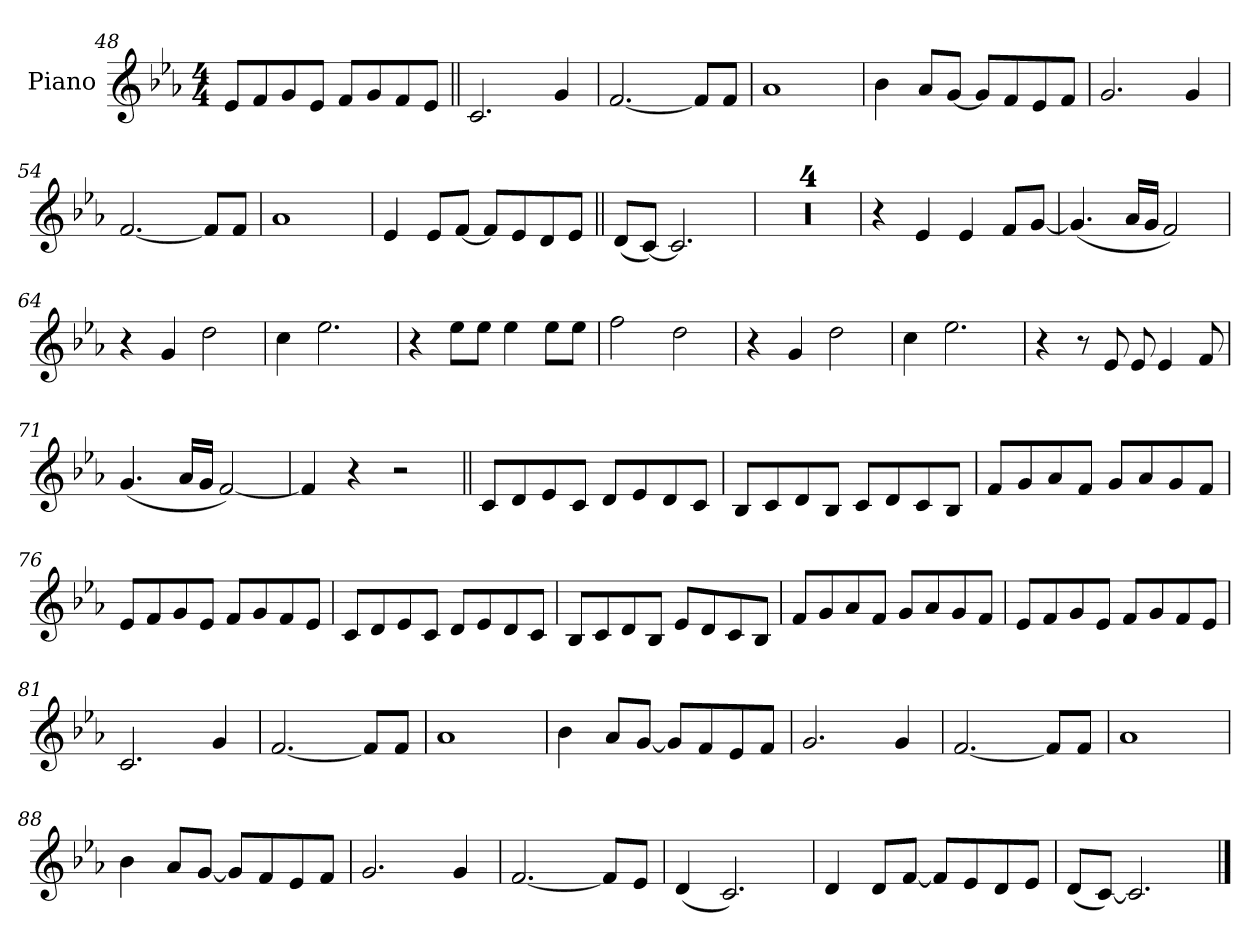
**kern
*part1
*staff1
*I"Piano
*I'Pno.
*clefG2
*k[b-e-a-]
*M4/4
=48
8e-L
8f
8g
8e-J
8fL
8g
8f
8e-J
=49||
2.c
4g
=50
[2.f
8fL]
8fJ
=51
1a-
=52
4b-
8a-L
[8gJ
8gL]
8f
8e-
8fJ
=53
2.g
4g
=54
[2.f
8fL]
8fJ
=55
1a-
=56
4e-
8e-L
[8fJ
8fL]
8e-
8d
8e-J
=57||
(8dL
[8cJ)
2.c]
=58
1r
=59
1r
=60
1r
=61
1r
=62
4r
4e-
4e-
8fL
[8gJ
=63
(4.g]
16a-LL
16gJJ
2f)
=64
4r
4g
2dd
=65
4cc
2.ee-
=66
4r
8ee-L
8ee-J
4ee-
8ee-L
8ee-J
=67
2ff
2dd
=68
4r
4g
2dd
=69
4cc
2.ee-
=70
4r
8r
8e-
8e-
4e-
8f
=71
(4.g
16a-LL
16gJJ
[2f)
=72
4f]
4r
2r
=73||
8cL
8d
8e-
8cJ
8dL
8e-
8d
8cJ
=74
8B-L
8c
8d
8B-J
8cL
8d
8c
8B-J
=75
8fL
8g
8a-
8fJ
8gL
8a-
8g
8fJ
=76
8e-L
8f
8g
8e-J
8fL
8g
8f
8e-J
=77
8cL
8d
8e-
8cJ
8dL
8e-
8d
8cJ
=78
8B-L
8c
8d
8B-J
8e-L
8d
8c
8B-J
=79
8fL
8g
8a-
8fJ
8gL
8a-
8g
8fJ
=80
8e-L
8f
8g
8e-J
8fL
8g
8f
8e-J
=81
2.c
4g
=82
[2.f
8fL]
8fJ
=83
1a-
=84
4b-
8a-L
[8gJ
8gL]
8f
8e-
8fJ
=85
2.g
4g
=86
[2.f
8fL]
8fJ
=87
1a-
=88
4b-
8a-L
[8gJ
8gL]
8f
8e-
8fJ
=89
2.g
4g
=90
[2.f
8fL]
8e-J
=91
(4d
2.c)
=92
4d
8dL
[8fJ
8fL]
8e-
8d
8e-J
=93
(8dL
[8cJ)
2.c]
==
*-
